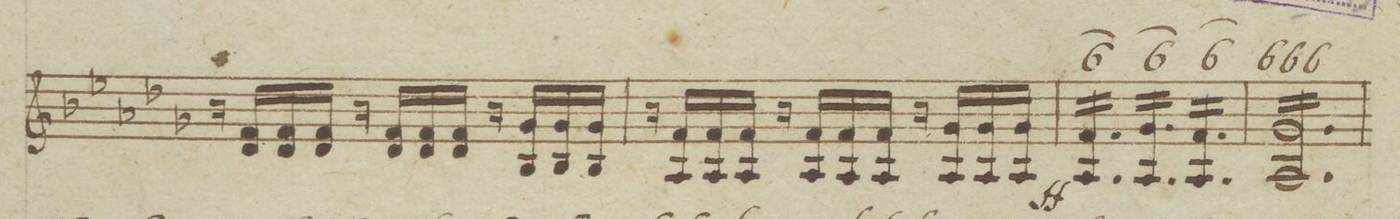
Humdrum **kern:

**kern	**dynam
*I"Violino Secondo.	*
*clefG2	*
*k[b-e-a-d-g-]	*
*M3/4	*
16r	.
16fLL 16d-/	.
16f 16d-/	.
16fJJ 16d-/	.
16r	.
16fLL 16d-/	.
16f 16d-/	.
16fJJ 16d-/	.
16r	.
16g-LL 16B-/	.
16g- 16B-/	.
16g-JJ 16B-/	.
=30	=30
16r	.
16fLL 16A-/	.
16f 16A-/	.
16fJJ 16A-/	.
16r	.
16fLL 16A-/	.
16f 16A-/	.
16fJJ 16A-/	.
16r	.
16g-LL 16A-/	.
16g- 16A-/	.
16g-JJ 16A-/	.
=31	=31
*tremolo	*
24fLL 24A-/	ff
24f 24A-/	.
24f 24A-/	.
24f 24A-/	.
24f 24A-/	.
24fJJ 24A-/	.
24g-LL 24A-/	.
24g- 24A-/	.
24g- 24A-/	.
24g- 24A-/	.
24g- 24A-/	.
24g-JJ 24A-/	.
24fLL 24A-/	.
24f 24A-/	.
24f 24A-/	.
24f 24A-/	.
24f 24A-/	.
24fJJ 24A-/	.
=32	=32
24g-LL 24A-/	.
24g- 24A-/	.
24g- 24A-/	.
24g- 24A-/	.
24g- 24A-/	.
24g- 24A-/	.
24g- 24A-/	.
24g- 24A-/	.
24g- 24A-/	.
24g- 24A-/	.
24g- 24A-/	.
24g- 24A-/	.
24g- 24A-/	.
24g- 24A-/	.
24g- 24A-/	.
24g- 24A-/	.
24g- 24A-/	.
24g-JJ 24A-/	.
=33	=33
*-	*-
